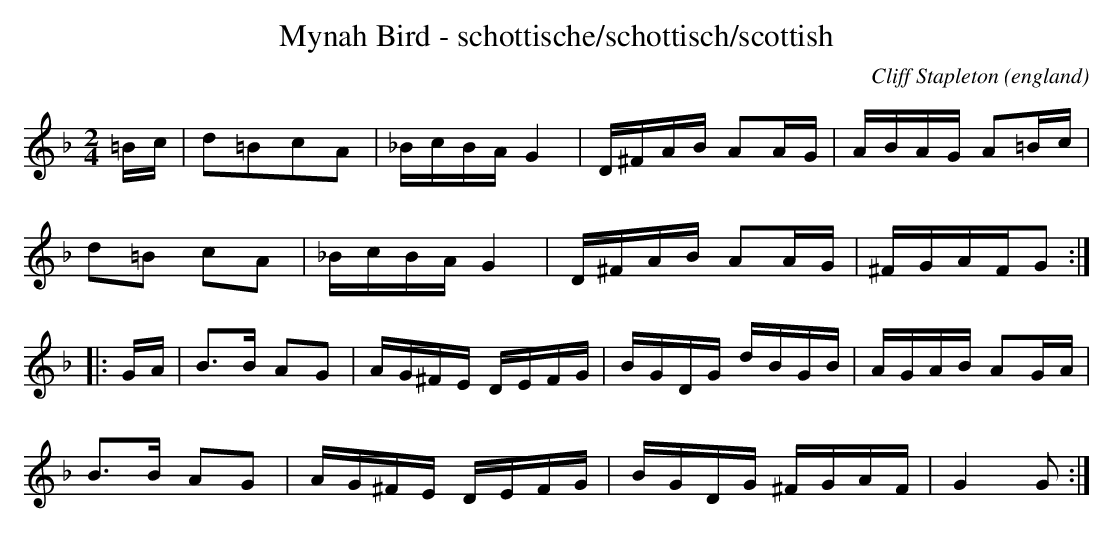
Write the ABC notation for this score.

X:1
T:Mynah Bird - schottische/schottisch/scottish
O:england
C:Cliff Stapleton
M:2/4
L:1/16
K:G dorian
=Bc|d2=B2c2A2|_BcBAG4|D^FAB A2AG|ABAG A2=Bc|
d2=B2 c2A2|_BcBAG4|D^FAB A2AG|^FGAFG2:|
|:GA|B3B A2G2|AG^FE DEFG|BGDG dBGB|AGAB A2GA|
B3B A2G2|AG^FE DEFG|BGDG ^FGAF|G4G2:|
